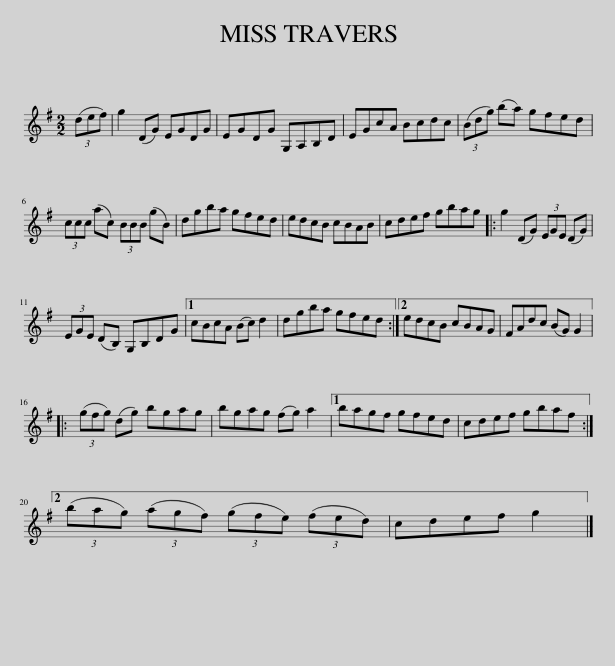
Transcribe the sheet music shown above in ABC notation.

X:1
L:1/8
M:2/2
I:linebreak $
K:G
V:1 treble
V:1
 (3(def) | g2 (DG) EGDG | EGDG G,A,B,D | EGcA Bcdc | (3(Bdg) (ba) gfed |$ %5
 (3ccc (ac) (3BBB (gB) | dgba gfed | edcB cBAB | cdef gbag |: g2 (DG) (3EGE (DG) |$ %10
 (3EGE (DB,) G,B,DG |1 cBcA (Bc) d2 | dgba gfed :|2 edcB cBAG | FAdc (BG) G2 |:$ %15
 (3(gfg) (dg) bgag | bgag (fg) a2 |1 bagf gfed | cdef gbaf :|2$ (3(bag) (3(agf) (3(gfe) (3(fed) | %20
 cdef g2 |] %21
